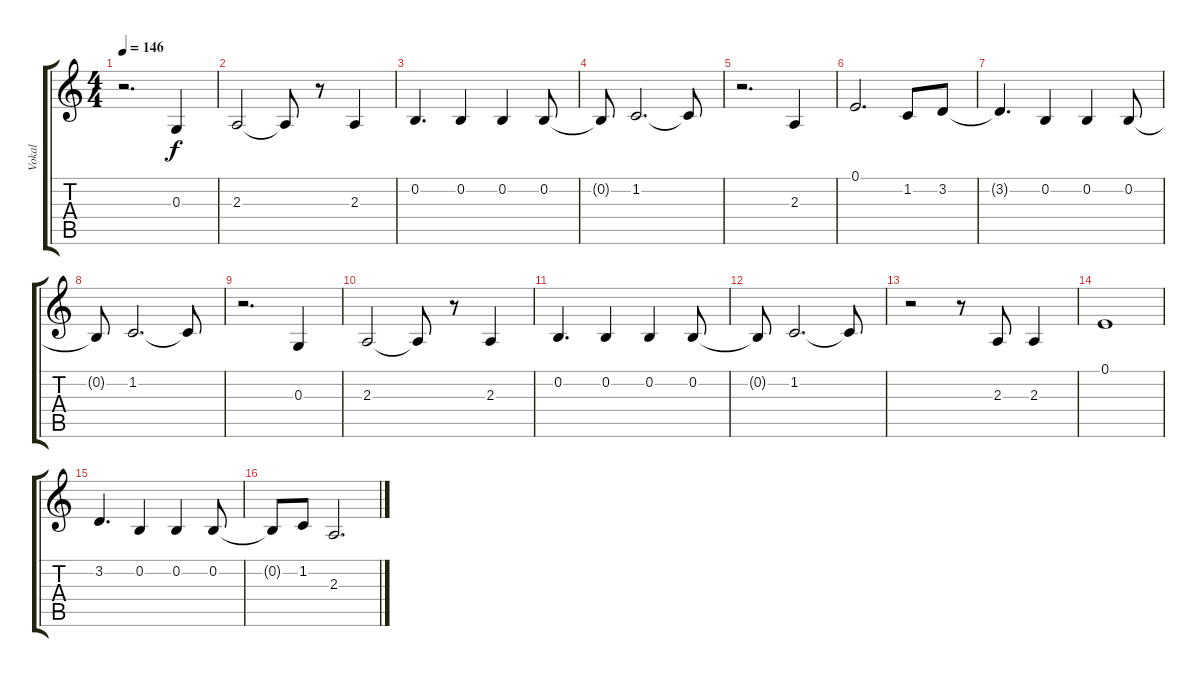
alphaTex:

\track ("Vokal" "Vokal") {instrument choiraahs}
\staff {score tabs}
\tuning (E4 B3 G3 D3 A2 E2) {hide}
\ts (4 4)
\tempo 146
\clef g2
\ks c
r.2{d dy f} 0.3.4 |
2.3.2 2.3{t}.8 r.8 2.3.4 |
0.2.4{d} 0.2.4 0.2.4 0.2.8 |
0.2{t}.8 1.2.2{d} 1.2{t}.8 |
r.2{d} 2.3.4 |
0.1.2{d} 1.2.8 3.2.8 |
3.2{t}.4{d} 0.2.4 0.2.4 0.2.8 |
0.2{t}.8 1.2.2{d} 1.2{t}.8 |
r.2{d} 0.3.4 |
2.3.2 2.3{t}.8 r.8 2.3.4 |
0.2.4{d} 0.2.4 0.2.4 0.2.8 |
0.2{t}.8 1.2.2{d} 1.2{t}.8 |
r.2 r.8 2.3.8 2.3.4 |
0.1.1 |
3.2.4{d} 0.2.4 0.2.4 0.2.8 |
0.2{t}.8 1.2.8 2.3.2{d}
